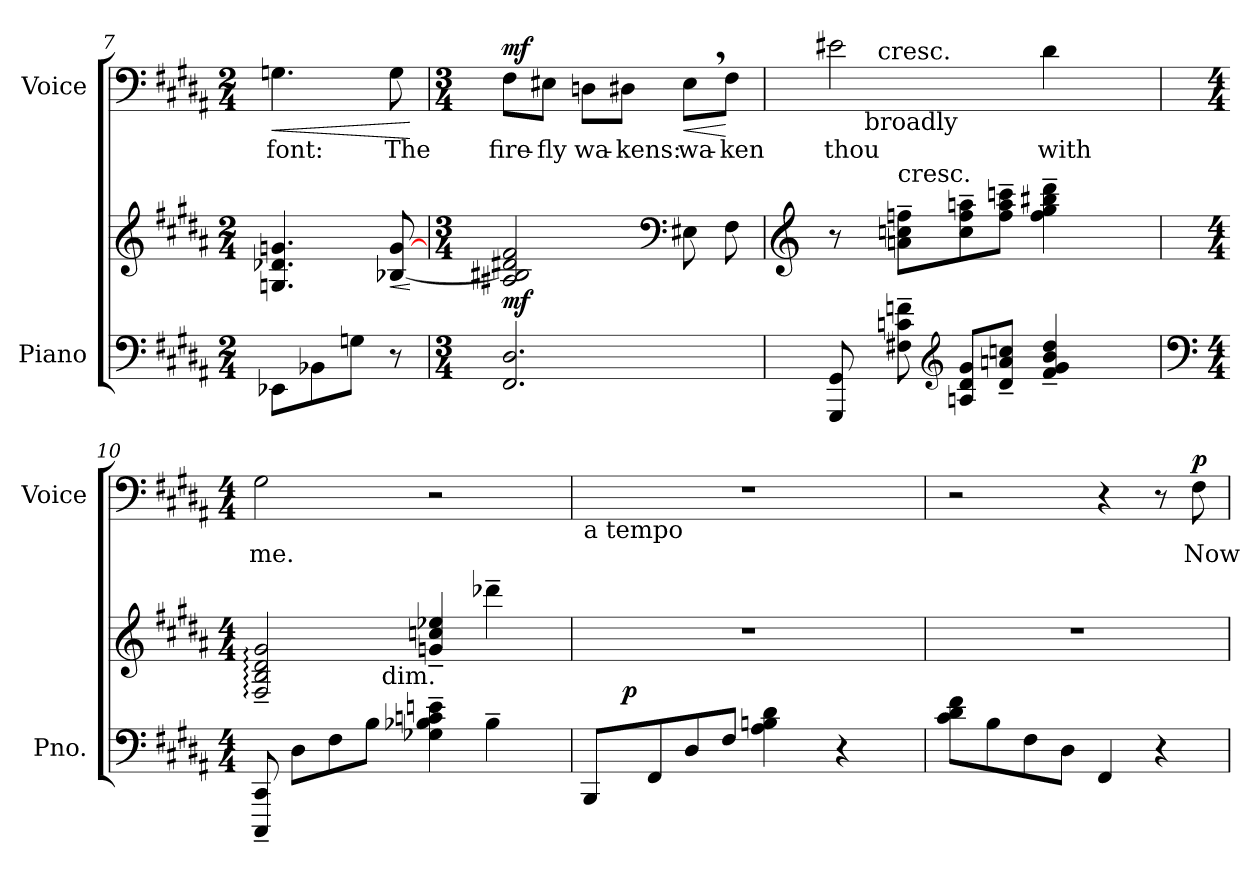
**kern	**kern	**dynam	**kern	**text	**dynam
*part2	*part2	*part2	*part1	*part1	*part1
*staff3	*staff2	*staff2/3	*staff1	*staff1	*staff1
*I"Piano	*	*	*I"Voice	*	*
*I'Pno.	*	*	*I'Voice	*	*
*clefF4	*clefG2	*	*clefF4	*	*
*k[f#c#g#d#a#]	*k[f#c#g#d#a#]	*	*k[f#c#g#d#a#]	*	*
*B:	*B:	*	*B:	*	*
*M2/4	*M2/4	*	*M2/4	*	*
=7	=7	=7	=7	=7	=7
!	!	!	!	!LO:LY:b:color=#000000	!LO:HP:b
8EE-Xi\L	4.Gni/ 4.d-Xi 4.gni	.	4.Gni\	font:	<
8BB-Xi\	.	.	.	.	.
8Gni\J	.	.	.	.	.
!	!	!LO:HP:b	!	!	!
!	!	!	!	!LO:LY:b:color=#000000	!
8r	[<8B-Xi/ [>8gi	<	8Gi\	The	.
.	.	[	.	.	[
!!LO:PB:g=z
=8	=8	=8	=8	=8	=8
*M3/4	*M3/4	*	*M3/4	*	*
!	!	!	!	!LO:LY:b:color=#000000	!
2.FF#i/ 2.D#i	2A#Xi/] 2B#Xi 2d#Xi 2f#i	mf	8F#i\L	fire-	mf
!	!	!	!	!LO:LY:b:color=#000000	!
.	.	.	8E#Xi\J	-fly	.
!	!	!	!	!LO:LY:b:color=#000000	!
.	.	.	8Dni\L	wa-	.
!	!	!	!	!LO:LY:b:color=#000000	!
.	.	.	8D#Xi\J	-kens:	.
*	*clefF4	*	*	*	*
!	!	!	!	!LO:LY:b:color=#000000	!LO:HP:b
.	8E#Xi\	.	8E#,i\L	wa-	<
!	!	!	!	!LO:LY:b:color=#000000	!
.	8F#i\	.	8F#i\J	-ken	[
=9	=9	=9	=9	=9	=9
*	*clefG2	*	*	*	*
!	!	!	!LO:TX:b:t=broadly	!	!
!	!	!	!	!LO:LY:b:color=#000000	!
*	*	*	*^	*	*
*	*	*	*	*^	*	*
8GGG#i/ 8GG#i	8r	.	2e#Xi\	16ryy	16ryy	thou	.
.	.	.	.	128ryy	64ryy	.	.
.	.	.	.	1024ryy	.	.	.
!	!	!	!	!LO:TX:b:t=broadly	!	!	!
.	.	.	.	2ryy	.	.	.
.	.	.	.	.	256.ryy	.	.
!	!	!	!	!	!LO:TX:a:t=cresc.	!	!
.	.	.	.	.	2ryy	.	.
!	!LO:TX:a:t=cresc.	!	!	!	!	!	!
8F#Xi\~ 8cni~ 8fni~	8ani\~ 8ccni~ 8ffni~L	.	.	.	.	.	.
*clefG2	*	*	*	*	*	*	*
8Ani/ 8d#i 8g#iL	8cci\~ 8ffi~ 8aani~	.	.	.	.	.	.
8d#i/~ 8ani~ 8ccni~J	8ffi\~ 8aai~ 8cccni~J	.	.	.	.	.	.
!	!	!	!	!	!	!LO:LY:b:color=#000000	!
4fi/~ 4g#i~ 4bi~ 4dd#i~	4ffi\~ 4gg#i~ 4bb#Xi~ 4ddd#i~	.	4d#i\	.	.	with	.
.	.	.	.	8ryy	.	.	.
.	.	.	.	.	8ryy	.	.
.	.	.	.	32ryy	.	.	.
.	.	.	.	.	32ryy	.	.
.	.	.	.	64ryy	.	.	.
.	.	.	.	.	128ryy	.	.
.	.	.	.	256..ryy	.	.	.
.	.	.	.	.	512ryy	.	.
*	*	*	*v	*v	*v	*	*
!!LO:LB:g=z
=10	=10	=10	=10	=10	=10
*clefF4	*	*	*	*	*
*M4/4	*M4/4	*	*M4/4	*	*
*	*	*	*^	*	*
*	*	*	*	*^	*	*
!	!	!	!	!	!	!LO:LY:b:color=#000000	!
*	*^	*	*v	*v	*v	*	*
8CCC#i/~ 8CC#i~	2F#i/:~ 2Bi:~ 2d#i:~ 2g#i:~	4ryy	.	2G#i\	me.	.
*X8ba	*	*	*	*	*	*
8D#i\L	.	.	.	.	.	.
8F#i\	.	8ryy	.	.	.	.
8Bi\J	.	64...ryy	.	.	.	.
!	!	!LO:TX:b:t=dim.	!	!	!	!
.	.	2ryy	.	.	.	.
4G-Xi\~ 4B-Xi~ 4cni~ 4eni~	4gni/~ 4ccni~ 4ee-Xi~	.	.	2r	.	.
*	*8ba	*	*	*	*	*
4B-~i\	4dd-X~i\	.	.	.	.	.
.	.	16ryy	.	.	.	.
.	.	32ryy	.	.	.	.
.	.	512ryy	.	.	.	.
=11	=11	=11	=11	=11	=11	=11
!	!	!	!	!LO:TX:b:t=a tempo	!	!
8BBBi/L	1r	32ryy	.	1r	.	.
.	.	64ryy	.	.	.	.
.	.	128ryy	.	.	.	.
.	.	256ryy	.	.	.	.
.	.	1024ryy	.	.	.	.
.	.	2ryy	p	.	.	.
8FF#i/	.	.	.	.	.	.
8D#i/	.	.	.	.	.	.
8F#i/J	.	.	.	.	.	.
4A#i\ 4Bni 4d#i	.	.	.	.	.	.
.	.	4ryy	.	.	.	.
4r	.	.	.	.	.	.
.	.	8ryy	.	.	.	.
.	.	16ryy	.	.	.	.
.	.	512.ryy	.	.	.	.
*	*v	*v	*	*	*	*
=12	=12	=12	=12	=12	=12
8c#i\ 8d#i 8f#iL	1r	.	2r	.	.
8Bi\	.	.	.	.	.
8F#i\	.	.	.	.	.
8D#i\J	.	.	.	.	.
4FF#i/	.	.	4r	.	.
4r	.	.	8r	.	.
!	!	!	!	!LO:LY:b:color=#000000	!
.	.	.	8F#i\	Now	p
=	=	=	=	=	=
*-	*-	*-	*-	*-	*-
